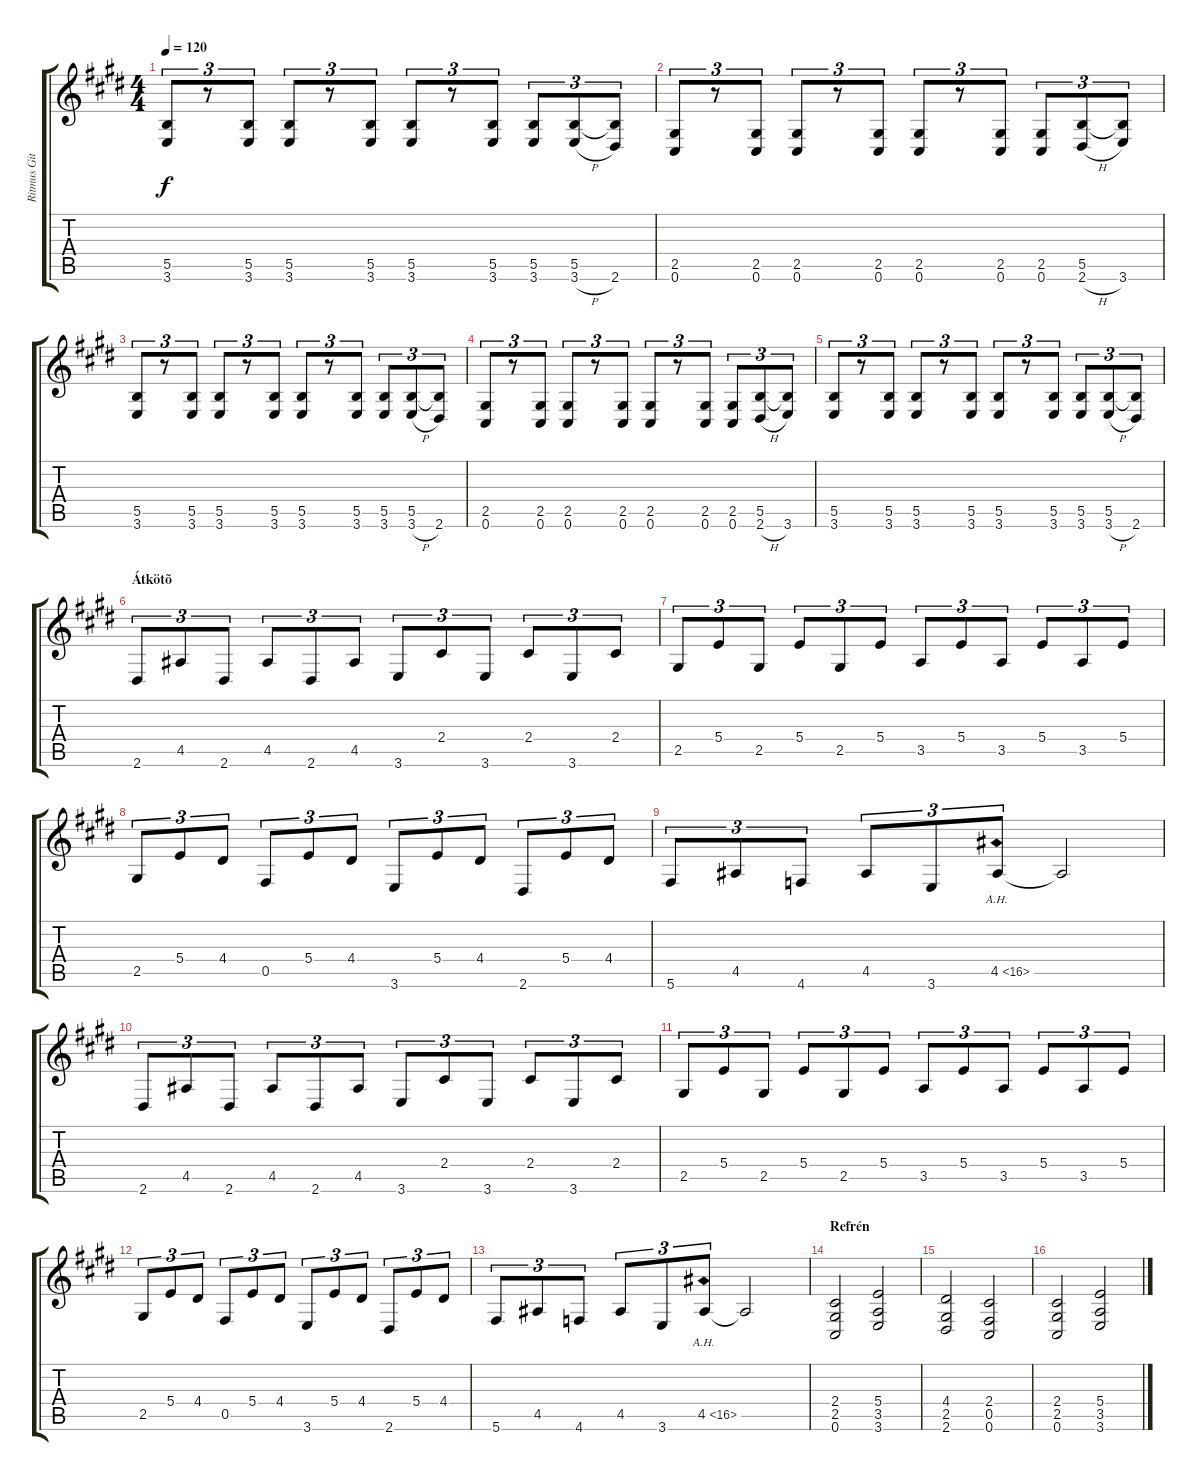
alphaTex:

\track ("Ritmus Gitár 1" "Ritmus Git") {instrument distortionguitar}
\staff {score tabs}
\tuning (Db4 Ab3 E3 B2 Gb2 Db2) {hide}
\ts (4 4)
\tempo 120
\clef g2
\ks c#minor
(5.5 3.6).8{tu (3 2) dy f} r.8{tu (3 2)} (5.5 3.6).8{tu (3 2)} (5.5 3.6).8{tu (3 2)} r.8{tu (3 2)} (5.5 3.6).8{tu (3 2)} (5.5 3.6).8{tu (3 2)} r.8{tu (3 2)} (5.5 3.6).8{tu (3 2)} (5.5 3.6).8{tu (3 2)} (5.5 3.6{h}).8{tu (3 2)} (5.5{t} 2.6).8{tu (3 2)} |
(2.5 0.6).8{tu (3 2)} r.8{tu (3 2)} (2.5 0.6).8{tu (3 2)} (2.5 0.6).8{tu (3 2)} r.8{tu (3 2)} (2.5 0.6).8{tu (3 2)} (2.5 0.6).8{tu (3 2)} r.8{tu (3 2)} (2.5 0.6).8{tu (3 2)} (2.5 0.6).8{tu (3 2)} (5.5 2.6{h}).8{tu (3 2)} (5.5{t} 3.6).8{tu (3 2)} |
(5.5 3.6).8{tu (3 2)} r.8{tu (3 2)} (5.5 3.6).8{tu (3 2)} (5.5 3.6).8{tu (3 2)} r.8{tu (3 2)} (5.5 3.6).8{tu (3 2)} (5.5 3.6).8{tu (3 2)} r.8{tu (3 2)} (5.5 3.6).8{tu (3 2)} (5.5 3.6).8{tu (3 2)} (5.5 3.6{h}).8{tu (3 2)} (5.5{t} 2.6).8{tu (3 2)} |
(2.5 0.6).8{tu (3 2)} r.8{tu (3 2)} (2.5 0.6).8{tu (3 2)} (2.5 0.6).8{tu (3 2)} r.8{tu (3 2)} (2.5 0.6).8{tu (3 2)} (2.5 0.6).8{tu (3 2)} r.8{tu (3 2)} (2.5 0.6).8{tu (3 2)} (2.5 0.6).8{tu (3 2)} (5.5 2.6{h}).8{tu (3 2)} (5.5{t} 3.6).8{tu (3 2)} |
(5.5 3.6).8{tu (3 2)} r.8{tu (3 2)} (5.5 3.6).8{tu (3 2)} (5.5 3.6).8{tu (3 2)} r.8{tu (3 2)} (5.5 3.6).8{tu (3 2)} (5.5 3.6).8{tu (3 2)} r.8{tu (3 2)} (5.5 3.6).8{tu (3 2)} (5.5 3.6).8{tu (3 2)} (5.5 3.6{h}).8{tu (3 2)} (5.5{t} 2.6).8{tu (3 2)} |
\section ("" "Átkötõ")
2.6.8{tu (3 2)} 4.5.8{tu (3 2)} 2.6.8{tu (3 2)} 4.5.8{tu (3 2)} 2.6.8{tu (3 2)} 4.5.8{tu (3 2)} 3.6.8{tu (3 2)} 2.4.8{tu (3 2)} 3.6.8{tu (3 2)} 2.4.8{tu (3 2)} 3.6.8{tu (3 2)} 2.4.8{tu (3 2)} |
2.5.8{tu (3 2)} 5.4.8{tu (3 2)} 2.5.8{tu (3 2)} 5.4.8{tu (3 2)} 2.5.8{tu (3 2)} 5.4.8{tu (3 2)} 3.5.8{tu (3 2)} 5.4.8{tu (3 2)} 3.5.8{tu (3 2)} 5.4.8{tu (3 2)} 3.5.8{tu (3 2)} 5.4.8{tu (3 2)} |
2.5.8{tu (3 2)} 5.4.8{tu (3 2)} 4.4.8{tu (3 2)} 0.5.8{tu (3 2)} 5.4.8{tu (3 2)} 4.4.8{tu (3 2)} 3.6.8{tu (3 2)} 5.4.8{tu (3 2)} 4.4.8{tu (3 2)} 2.6.8{tu (3 2)} 5.4.8{tu (3 2)} 4.4.8{tu (3 2)} |
5.6.8{tu (3 2)} 4.5.8{tu (3 2)} 4.6.8{tu (3 2)} 4.5.8{tu (3 2)} 3.6.8{tu (3 2)} 4.5{ah 12}.8{tu (3 2)} 4.5{t}.2 |
2.6.8{tu (3 2)} 4.5.8{tu (3 2)} 2.6.8{tu (3 2)} 4.5.8{tu (3 2)} 2.6.8{tu (3 2)} 4.5.8{tu (3 2)} 3.6.8{tu (3 2)} 2.4.8{tu (3 2)} 3.6.8{tu (3 2)} 2.4.8{tu (3 2)} 3.6.8{tu (3 2)} 2.4.8{tu (3 2)} |
2.5.8{tu (3 2)} 5.4.8{tu (3 2)} 2.5.8{tu (3 2)} 5.4.8{tu (3 2)} 2.5.8{tu (3 2)} 5.4.8{tu (3 2)} 3.5.8{tu (3 2)} 5.4.8{tu (3 2)} 3.5.8{tu (3 2)} 5.4.8{tu (3 2)} 3.5.8{tu (3 2)} 5.4.8{tu (3 2)} |
2.5.8{tu (3 2)} 5.4.8{tu (3 2)} 4.4.8{tu (3 2)} 0.5.8{tu (3 2)} 5.4.8{tu (3 2)} 4.4.8{tu (3 2)} 3.6.8{tu (3 2)} 5.4.8{tu (3 2)} 4.4.8{tu (3 2)} 2.6.8{tu (3 2)} 5.4.8{tu (3 2)} 4.4.8{tu (3 2)} |
5.6.8{tu (3 2)} 4.5.8{tu (3 2)} 4.6.8{tu (3 2)} 4.5.8{tu (3 2)} 3.6.8{tu (3 2)} 4.5{ah 12}.8{tu (3 2)} 4.5{t}.2 |
\section ("" "Refrén")
(2.4 2.5 0.6).2 (5.4 3.5 3.6).2 |
(4.4 2.5 2.6).2 (2.4 0.5 0.6).2 |
(2.4 2.5 0.6).2 (5.4 3.5 3.6).2
